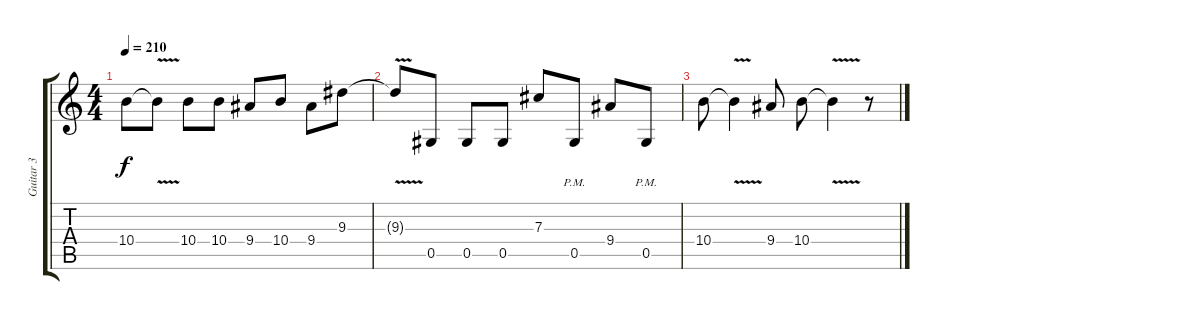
\track ("Guitar 3" "Guitar 3") {instrument distortionguitar}
\staff {score tabs}
\tuning (Eb4 Bb3 Gb3 Db3 Ab2 Eb2) {hide}
\ts (4 4)
\tempo 210
\clef g2
\ks c
10.4.8{dy f} 10.4{v t}.8 10.4.8 10.4.8 9.4.8 10.4.8 9.4.8 9.3.8 |
9.3{v t}.8 0.5.8 0.5.8 0.5.8 7.3.8 0.5{pm}.8 9.4.8 0.5{pm}.8 |
10.4.8 10.4{v t}.4 9.4.8 10.4.8 10.4{v t}.4 r.8
